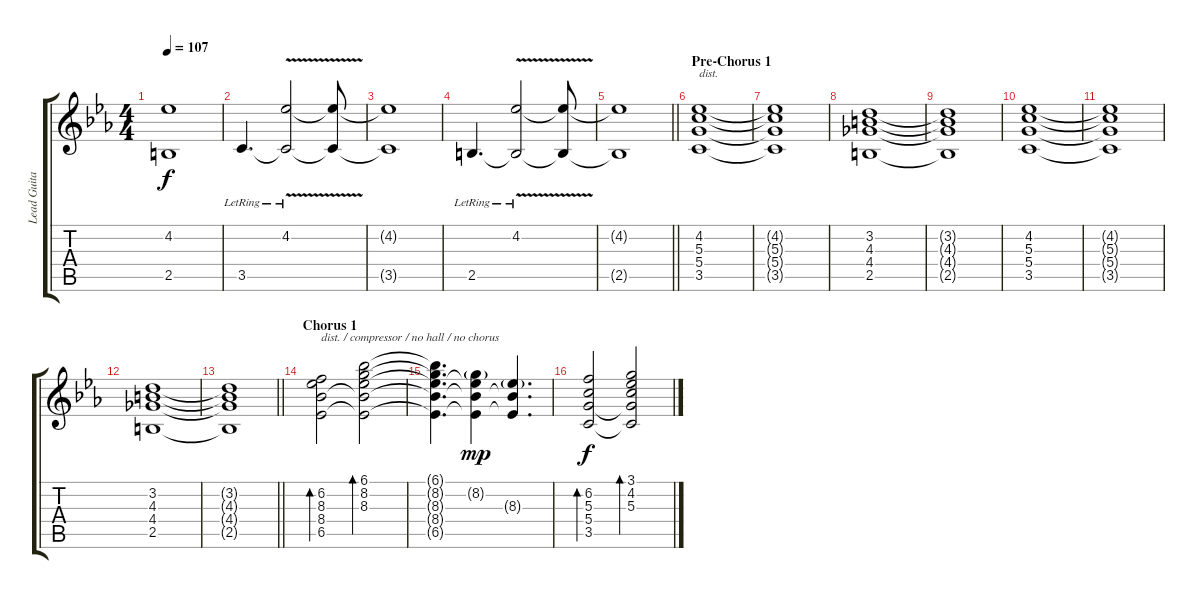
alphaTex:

\track ("Lead Guitar" "Lead Guita") {instrument electricguitarclean}
\staff {score tabs}
\tuning (E4 B3 G3 D3 A2 E2) {hide}
\ts (4 4)
\tempo 107
\clef g2
\ks cminor
(4.2{t} 2.5{t}).1{dy f} |
3.5{lr}.4{d} (4.2{v lr} 3.5{t}).2 (4.2{t} 3.5{t}).8 |
(4.2{t} 3.5{t}).1 |
2.5{lr}.4{d} (4.2{v lr} 2.5{t}).2 (4.2{t} 2.5{t}).8 |
\barLineRight lightlight
(4.2{t} 2.5{t}).1 |
\section ("" "Pre-Chorus 1")
(4.2 5.3 5.4 3.5).1{txt "dist." instrument distortionguitar} |
(4.2{t} 5.3{t} 5.4{t} 3.5{t}).1 |
(3.2 4.3 4.4 2.5).1 |
(3.2{t} 4.3{t} 4.4{t} 2.5{t}).1 |
(4.2 5.3 5.4 3.5).1 |
(4.2{t} 5.3{t} 5.4{t} 3.5{t}).1 |
(3.2 4.3 4.4 2.5).1 |
\barLineRight lightlight
(3.2{t} 4.3{t} 4.4{t} 2.5{t}).1 |
\section ("" "Chorus 1")
(6.2 8.3 8.4 6.5).2{bd 240 txt "dist. / compressor / no hall / no chorus" instrument distortionguitar} (6.1 8.2 8.3 8.4{t} 6.5{t}).2{bd 240} |
(6.1{t} 8.2{t} 8.3{t} 8.4{t} 6.5{t}).4{d} (8.2{g} 8.3{t} 8.4{t} 6.5{t}).4{dy mp} (8.3{g} 8.4{t} 6.5{t}).4{d} |
(6.2 5.3 5.4 3.5).2{bd 240 dy f} (3.1 4.2 5.3 5.4{t} 3.5{t}).2{bd 240}
